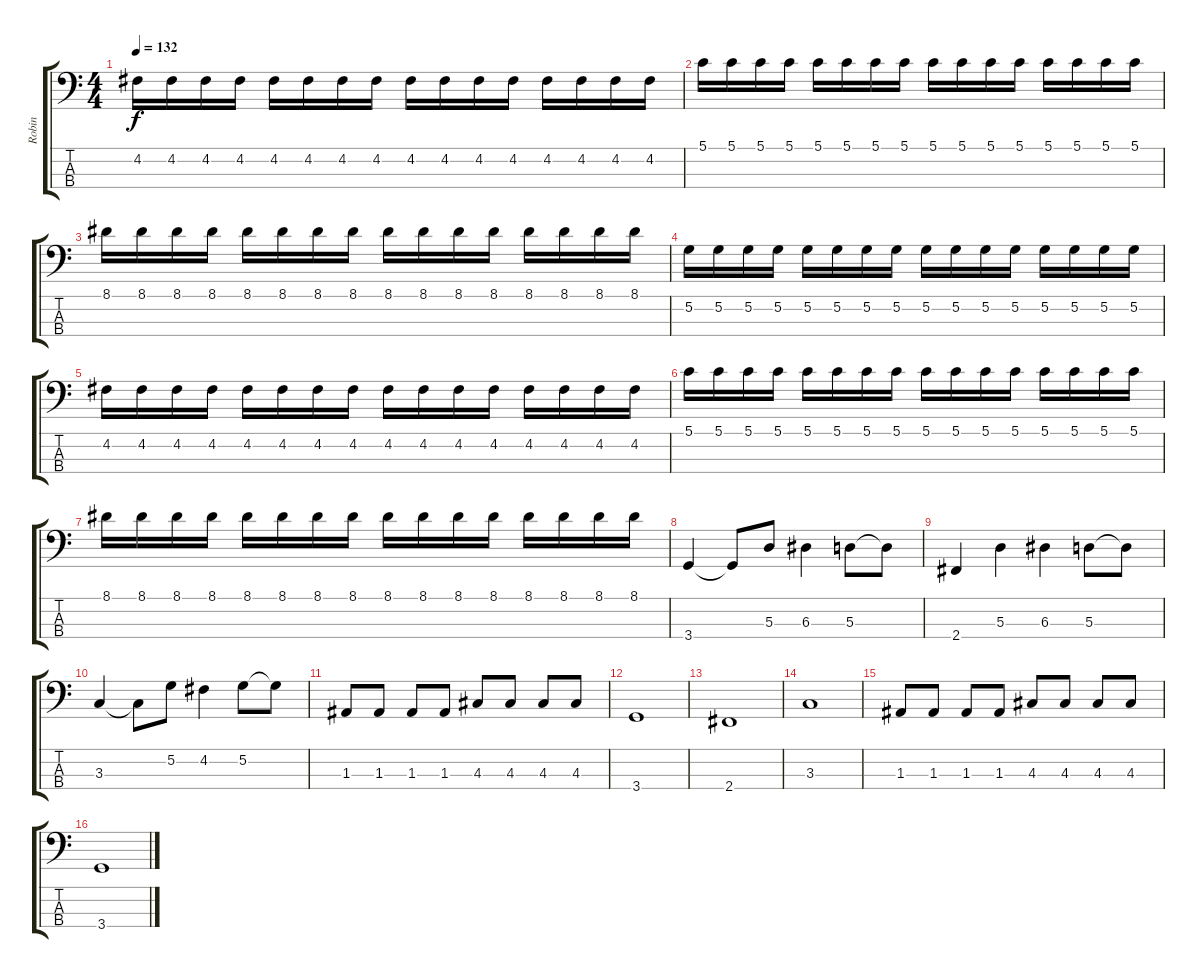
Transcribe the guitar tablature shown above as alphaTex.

\track ("Robin" "Robin") {instrument electricbasspick}
\staff {score tabs}
\tuning (G2 D2 A1 E1) {hide}
\ts (4 4)
\tempo 132
\clef f4
\ks c
4.2.16{dy f} 4.2.16 4.2.16 4.2.16 4.2.16 4.2.16 4.2.16 4.2.16 4.2.16 4.2.16 4.2.16 4.2.16 4.2.16 4.2.16 4.2.16 4.2.16 |
5.1.16 5.1.16 5.1.16 5.1.16 5.1.16 5.1.16 5.1.16 5.1.16 5.1.16 5.1.16 5.1.16 5.1.16 5.1.16 5.1.16 5.1.16 5.1.16 |
8.1.16 8.1.16 8.1.16 8.1.16 8.1.16 8.1.16 8.1.16 8.1.16 8.1.16 8.1.16 8.1.16 8.1.16 8.1.16 8.1.16 8.1.16 8.1.16 |
5.2.16 5.2.16 5.2.16 5.2.16 5.2.16 5.2.16 5.2.16 5.2.16 5.2.16 5.2.16 5.2.16 5.2.16 5.2.16 5.2.16 5.2.16 5.2.16 |
4.2.16 4.2.16 4.2.16 4.2.16 4.2.16 4.2.16 4.2.16 4.2.16 4.2.16 4.2.16 4.2.16 4.2.16 4.2.16 4.2.16 4.2.16 4.2.16 |
5.1.16 5.1.16 5.1.16 5.1.16 5.1.16 5.1.16 5.1.16 5.1.16 5.1.16 5.1.16 5.1.16 5.1.16 5.1.16 5.1.16 5.1.16 5.1.16 |
8.1.16 8.1.16 8.1.16 8.1.16 8.1.16 8.1.16 8.1.16 8.1.16 8.1.16 8.1.16 8.1.16 8.1.16 8.1.16 8.1.16 8.1.16 8.1.16 |
3.4.4 3.4{t}.8 5.3.8 6.3.4 5.3.8 5.3{t}.8 |
2.4.4 5.3.4 6.3.4 5.3.8 5.3{t}.8 |
3.3.4 3.3{t}.8 5.2.8 4.2.4 5.2.8 5.2{t}.8 |
1.3.8 1.3.8 1.3.8 1.3.8 4.3.8 4.3.8 4.3.8 4.3.8 |
3.4.1 |
2.4.1 |
3.3.1 |
1.3.8 1.3.8 1.3.8 1.3.8 4.3.8 4.3.8 4.3.8 4.3.8 |
3.4.1
